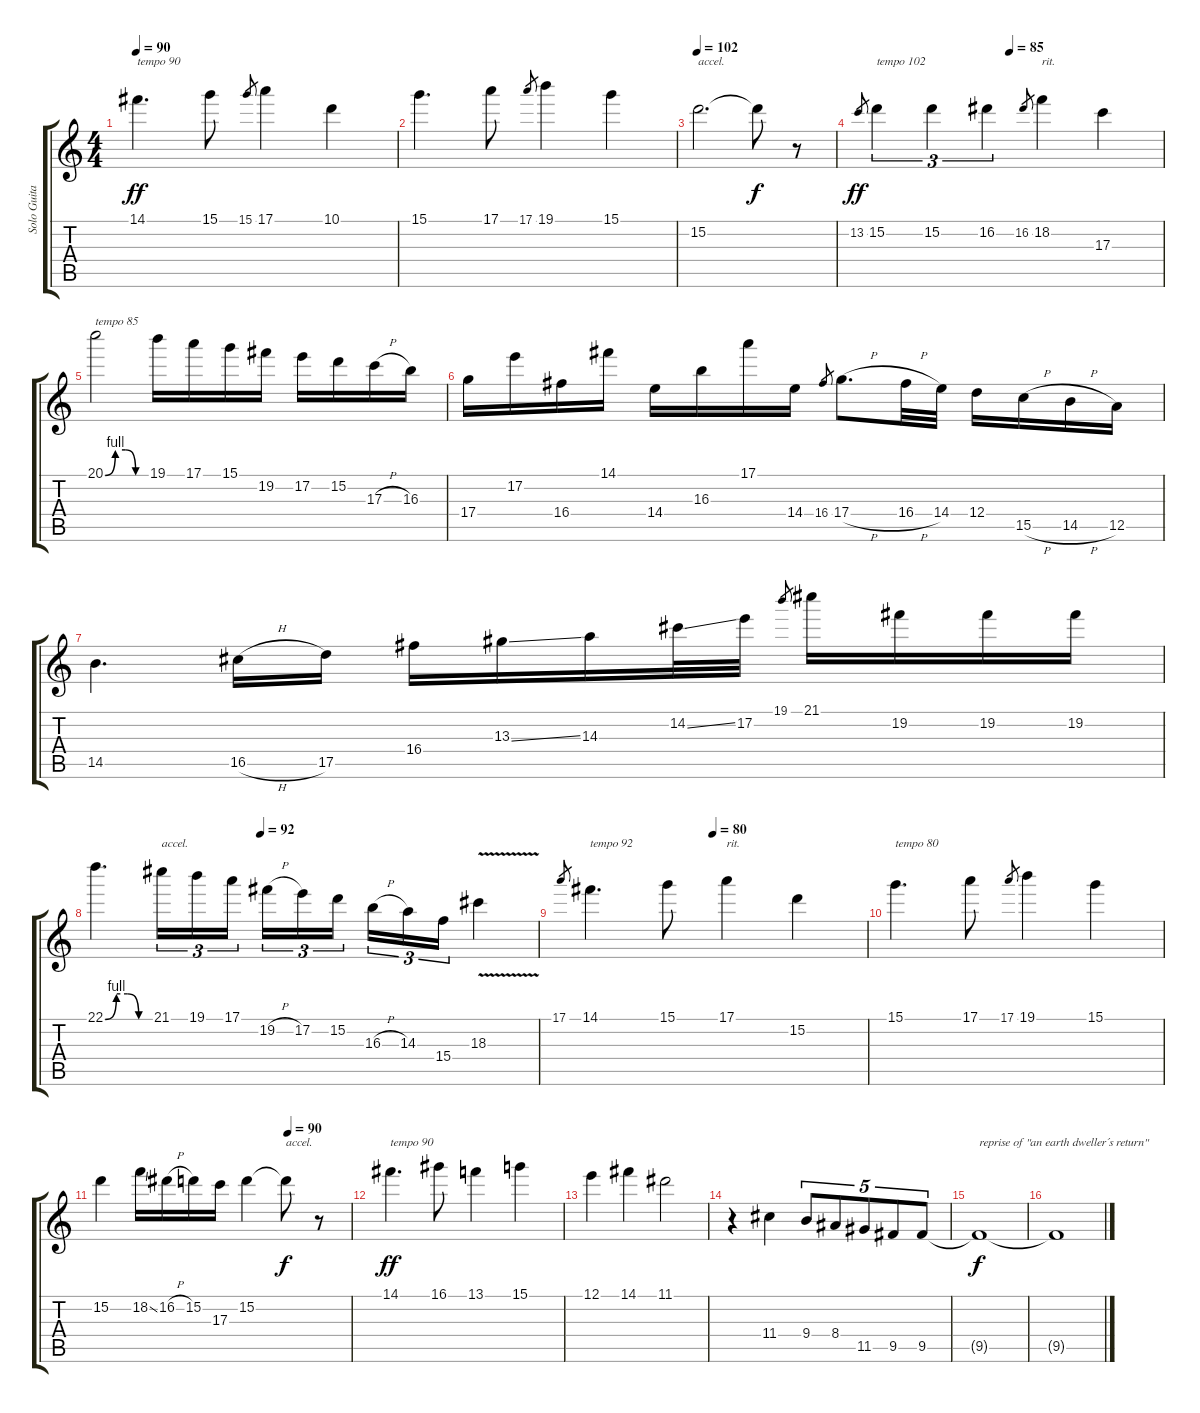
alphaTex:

\track ("Solo Guitar" "Solo Guita") {instrument distortionguitar}
\staff {score tabs}
\tuning (E4 B3 G3 D3 A2 E2) {hide}
\ts (4 4)
\tempo 90
\clef g2
\ks c
14.1.4{d txt "tempo 90" dy ff} 15.1.8 15.1.8{gr} 17.1.4 10.1.4 |
15.1.4{d} 17.1.8 17.1.8{gr} 19.1.4 15.1.4 |
\tempo 102
15.2.2{d txt "accel."} 15.2{t}.8{dy f} r.8 |
\tempo (85 0.5)
13.2.8{gr dy ff} 15.2.4{tu (3 2) txt "tempo 102"} 15.2.4{tu (3 2)} 16.2.4{tu (3 2)} 16.2.8{gr} 18.2.4{txt "rit."} 17.3.4 |
20.1{be (custom 0 0 15 4 30 4 45 0 60 0)}.2{txt "tempo 85"} 19.1.16 17.1.16 15.1.16 19.2.16 17.2.16 15.2.16 17.3{h}.16 16.3.16 |
17.4.16 17.2.16 16.4.16 14.1.16 14.4.16 16.3.16 17.1.16 14.4.16 16.4.8{gr} 17.4{h}.8{d} 16.4{h}.32 14.4.32 12.4.16 15.5{h}.16 14.5{h}.16 12.5.16 |
14.5.4{d} 16.5{h}.16 17.5.16 16.4.16 13.3{ss}.16 14.3.16 14.2{ss}.32 17.2.32 19.1.8{gr} 21.1.16 19.2.16 19.2.16 19.2.16 |
\tempo (92 0.375)
22.1{be (custom 0 0 15 4 30 4 45 0 60 0)}.4{d} 21.1.16{tu (3 2) txt "accel."} 19.1.16{tu (3 2)} 17.1.16{tu (3 2)} 19.2{h}.16{tu (3 2)} 17.2.16{tu (3 2)} 15.2.16{tu (3 2) beam splitsecondary} 16.3{h}.16{tu (3 2)} 14.3.16{tu (3 2)} 15.4.16{tu (3 2)} 18.3{v}.4 |
\tempo (80 0.5)
17.1.8{gr} 14.1.4{d txt "tempo 92"} 15.1.8 17.1.4{txt "rit."} 15.2.4 |
15.1.4{d txt "tempo 80"} 17.1.8 17.1.8{gr} 19.1.4 15.1.4 |
\tempo (90 0.75)
15.2.4 18.2{ss}.16 16.2{h}.16 15.2.16 17.3.16 15.2.4 15.2{t}.8{txt "accel." dy f} r.8 |
14.1.4{d txt "tempo 90" dy ff} 16.1.8 13.1.4 15.1.4 |
12.1.4 14.1.4 11.1.2 |
r.4 11.4.4 9.4.8{tu (5 4)} 8.4.8{tu (5 4)} 11.5.8{tu (5 4)} 9.5.8{tu (5 4)} 9.5.8{tu (5 4)} |
9.5{t}.1{txt "reprise of \"an earth dweller´s return\"" dy f} |
9.5{t}.1
